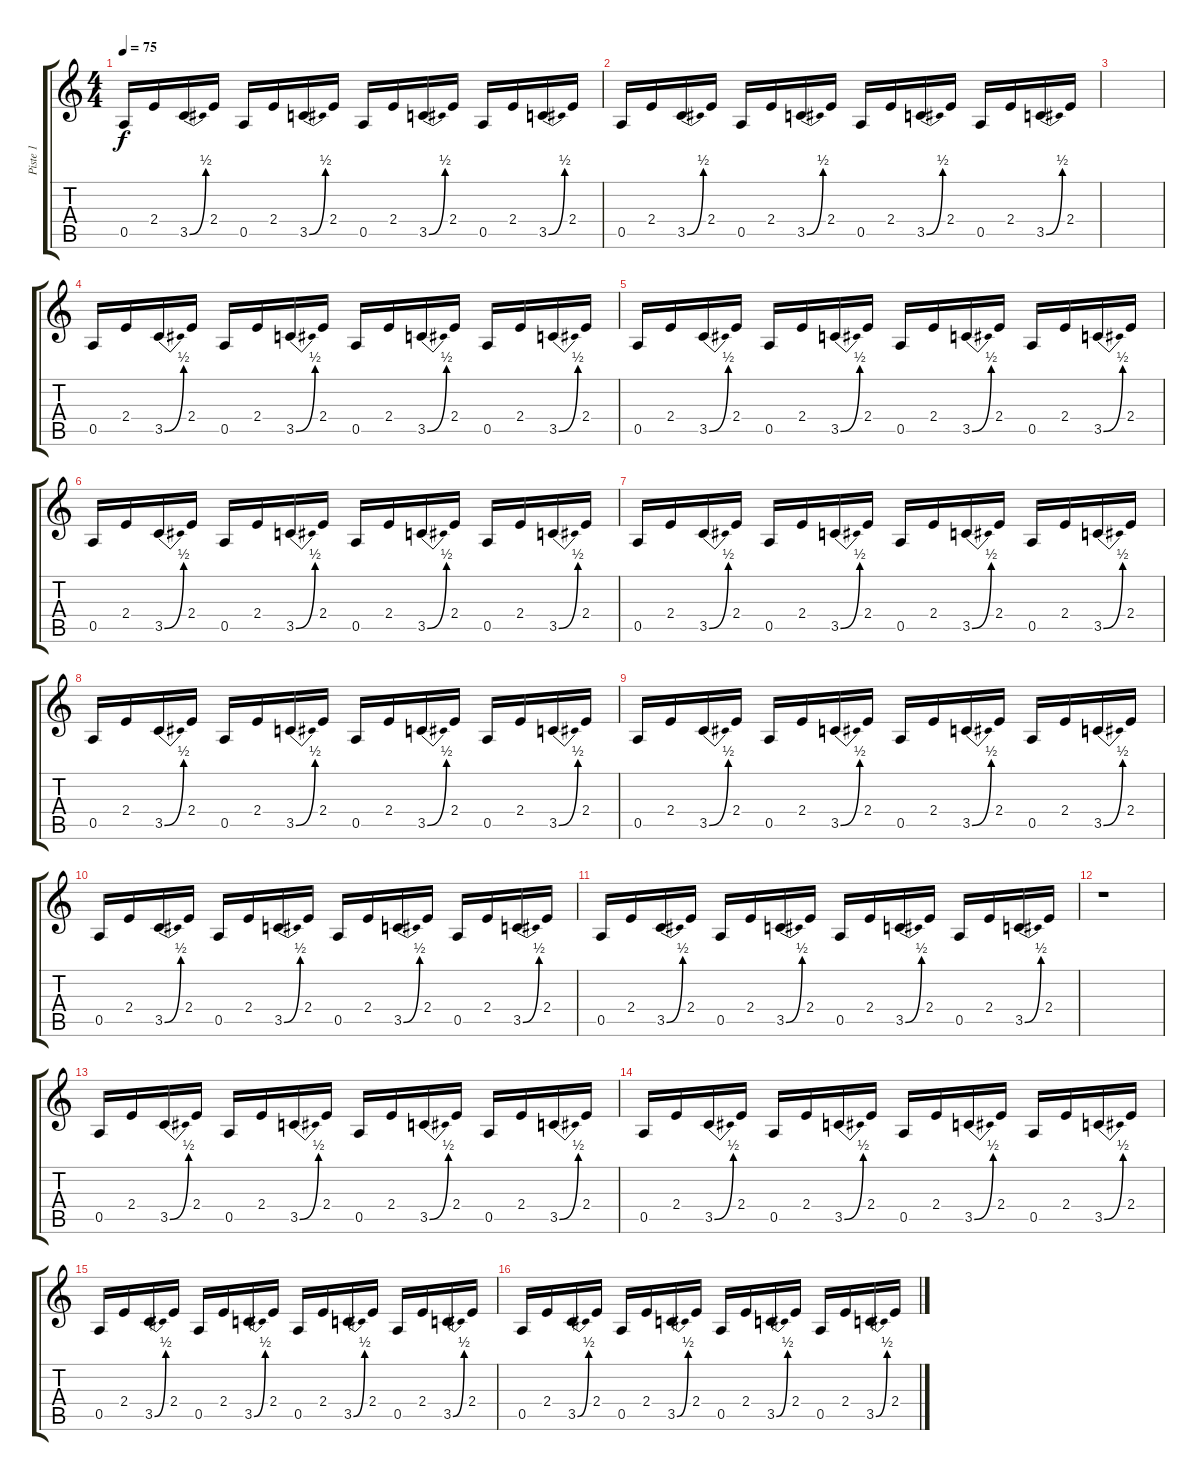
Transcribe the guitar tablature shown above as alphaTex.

\track ("Piste 1" "Piste 1") {instrument acousticguitarsteel}
\staff {score tabs}
\tuning (E4 B3 G3 D3 A2 E2) {hide}
\ts (4 4)
\tempo 75
\clef g2
\ks c
0.5.16{dy f} 2.4.16 3.5{be (bend 0 0 60 2)}.16 2.4.16 0.5.16 2.4.16 3.5{be (bend 0 0 60 2)}.16 2.4.16 0.5.16 2.4.16 3.5{be (bend 0 0 60 2)}.16 2.4.16 0.5.16 2.4.16 3.5{be (bend 0 0 60 2)}.16 2.4.16 |
0.5.16 2.4.16 3.5{be (bend 0 0 60 2)}.16 2.4.16 0.5.16 2.4.16 3.5{be (bend 0 0 60 2)}.16 2.4.16 0.5.16 2.4.16 3.5{be (bend 0 0 60 2)}.16 2.4.16 0.5.16 2.4.16 3.5{be (bend 0 0 60 2)}.16 2.4.16 |
|
0.5.16 2.4.16 3.5{be (bend 0 0 60 2)}.16 2.4.16 0.5.16 2.4.16 3.5{be (bend 0 0 60 2)}.16 2.4.16 0.5.16 2.4.16 3.5{be (bend 0 0 60 2)}.16 2.4.16 0.5.16 2.4.16 3.5{be (bend 0 0 60 2)}.16 2.4.16 |
0.5.16 2.4.16 3.5{be (bend 0 0 60 2)}.16 2.4.16 0.5.16 2.4.16 3.5{be (bend 0 0 60 2)}.16 2.4.16 0.5.16 2.4.16 3.5{be (bend 0 0 60 2)}.16 2.4.16 0.5.16 2.4.16 3.5{be (bend 0 0 60 2)}.16 2.4.16 |
0.5.16 2.4.16 3.5{be (bend 0 0 60 2)}.16 2.4.16 0.5.16 2.4.16 3.5{be (bend 0 0 60 2)}.16 2.4.16 0.5.16 2.4.16 3.5{be (bend 0 0 60 2)}.16 2.4.16 0.5.16 2.4.16 3.5{be (bend 0 0 60 2)}.16 2.4.16 |
0.5.16 2.4.16 3.5{be (bend 0 0 60 2)}.16 2.4.16 0.5.16 2.4.16 3.5{be (bend 0 0 60 2)}.16 2.4.16 0.5.16 2.4.16 3.5{be (bend 0 0 60 2)}.16 2.4.16 0.5.16 2.4.16 3.5{be (bend 0 0 60 2)}.16 2.4.16 |
0.5.16 2.4.16 3.5{be (bend 0 0 60 2)}.16 2.4.16 0.5.16 2.4.16 3.5{be (bend 0 0 60 2)}.16 2.4.16 0.5.16 2.4.16 3.5{be (bend 0 0 60 2)}.16 2.4.16 0.5.16 2.4.16 3.5{be (bend 0 0 60 2)}.16 2.4.16 |
0.5.16 2.4.16 3.5{be (bend 0 0 60 2)}.16 2.4.16 0.5.16 2.4.16 3.5{be (bend 0 0 60 2)}.16 2.4.16 0.5.16 2.4.16 3.5{be (bend 0 0 60 2)}.16 2.4.16 0.5.16 2.4.16 3.5{be (bend 0 0 60 2)}.16 2.4.16 |
0.5.16 2.4.16 3.5{be (bend 0 0 60 2)}.16 2.4.16 0.5.16 2.4.16 3.5{be (bend 0 0 60 2)}.16 2.4.16 0.5.16 2.4.16 3.5{be (bend 0 0 60 2)}.16 2.4.16 0.5.16 2.4.16 3.5{be (bend 0 0 60 2)}.16 2.4.16 |
0.5.16 2.4.16 3.5{be (bend 0 0 60 2)}.16 2.4.16 0.5.16 2.4.16 3.5{be (bend 0 0 60 2)}.16 2.4.16 0.5.16 2.4.16 3.5{be (bend 0 0 60 2)}.16 2.4.16 0.5.16 2.4.16 3.5{be (bend 0 0 60 2)}.16 2.4.16 |
r.1 |
0.5.16 2.4.16 3.5{be (bend 0 0 60 2)}.16 2.4.16 0.5.16 2.4.16 3.5{be (bend 0 0 60 2)}.16 2.4.16 0.5.16 2.4.16 3.5{be (bend 0 0 60 2)}.16 2.4.16 0.5.16 2.4.16 3.5{be (bend 0 0 60 2)}.16 2.4.16 |
0.5.16 2.4.16 3.5{be (bend 0 0 60 2)}.16 2.4.16 0.5.16 2.4.16 3.5{be (bend 0 0 60 2)}.16 2.4.16 0.5.16 2.4.16 3.5{be (bend 0 0 60 2)}.16 2.4.16 0.5.16 2.4.16 3.5{be (bend 0 0 60 2)}.16 2.4.16 |
0.5.16 2.4.16 3.5{be (bend 0 0 60 2)}.16 2.4.16 0.5.16 2.4.16 3.5{be (bend 0 0 60 2)}.16 2.4.16 0.5.16 2.4.16 3.5{be (bend 0 0 60 2)}.16 2.4.16 0.5.16 2.4.16 3.5{be (bend 0 0 60 2)}.16 2.4.16 |
0.5.16 2.4.16 3.5{be (bend 0 0 60 2)}.16 2.4.16 0.5.16 2.4.16 3.5{be (bend 0 0 60 2)}.16 2.4.16 0.5.16 2.4.16 3.5{be (bend 0 0 60 2)}.16 2.4.16 0.5.16 2.4.16 3.5{be (bend 0 0 60 2)}.16 2.4.16
